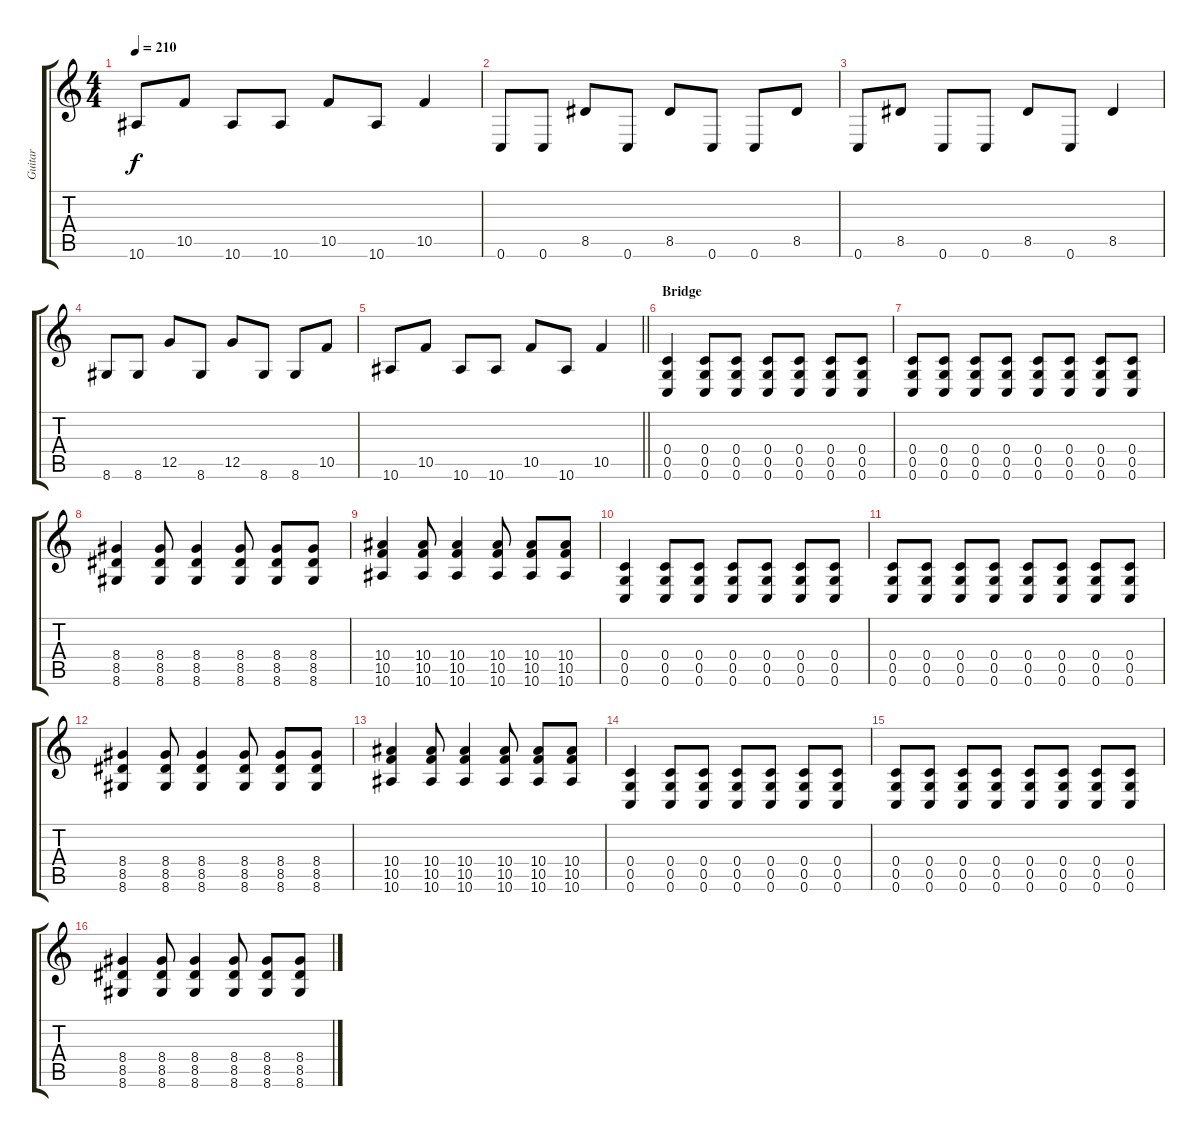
\track ("Guitar" "Guitar") {instrument distortionguitar}
\staff {score tabs}
\tuning (D4 A3 F3 C3 G2 C2) {hide}
\ts (4 4)
\tempo 210
\clef g2
\ks c
10.6.8{dy f} 10.5.8 10.6.8 10.6.8 10.5.8 10.6.8 10.5.4 |
0.6.8 0.6.8 8.5.8 0.6.8 8.5.8 0.6.8 0.6.8 8.5.8 |
0.6.8 8.5.8 0.6.8 0.6.8 8.5.8 0.6.8 8.5.4 |
8.6.8 8.6.8 12.5.8 8.6.8 12.5.8 8.6.8 8.6.8 10.5.8 |
\barLineRight lightlight
10.6.8 10.5.8 10.6.8 10.6.8 10.5.8 10.6.8 10.5.4 |
\section ("" "Bridge")
(0.4 0.5 0.6).4{balance 11} (0.4 0.5 0.6).8 (0.4 0.5 0.6).8 (0.4 0.5 0.6).8 (0.4 0.5 0.6).8 (0.4 0.5 0.6).8 (0.4 0.5 0.6).8 |
(0.4 0.5 0.6).8 (0.4 0.5 0.6).8 (0.4 0.5 0.6).8 (0.4 0.5 0.6).8 (0.4 0.5 0.6).8 (0.4 0.5 0.6).8 (0.4 0.5 0.6).8 (0.4 0.5 0.6).8 |
(8.4 8.5 8.6).4 (8.4 8.5 8.6).8 (8.4 8.5 8.6).4 (8.4 8.5 8.6).8 (8.4 8.5 8.6).8 (8.4 8.5 8.6).8 |
(10.4 10.5 10.6).4 (10.4 10.5 10.6).8 (10.4 10.5 10.6).4 (10.4 10.5 10.6).8 (10.4 10.5 10.6).8 (10.4 10.5 10.6).8 |
(0.4 0.5 0.6).4 (0.4 0.5 0.6).8 (0.4 0.5 0.6).8 (0.4 0.5 0.6).8 (0.4 0.5 0.6).8 (0.4 0.5 0.6).8 (0.4 0.5 0.6).8 |
(0.4 0.5 0.6).8 (0.4 0.5 0.6).8 (0.4 0.5 0.6).8 (0.4 0.5 0.6).8 (0.4 0.5 0.6).8 (0.4 0.5 0.6).8 (0.4 0.5 0.6).8 (0.4 0.5 0.6).8 |
(8.4 8.5 8.6).4 (8.4 8.5 8.6).8 (8.4 8.5 8.6).4 (8.4 8.5 8.6).8 (8.4 8.5 8.6).8 (8.4 8.5 8.6).8 |
(10.4 10.5 10.6).4 (10.4 10.5 10.6).8 (10.4 10.5 10.6).4 (10.4 10.5 10.6).8 (10.4 10.5 10.6).8 (10.4 10.5 10.6).8 |
(0.4 0.5 0.6).4 (0.4 0.5 0.6).8 (0.4 0.5 0.6).8 (0.4 0.5 0.6).8 (0.4 0.5 0.6).8 (0.4 0.5 0.6).8 (0.4 0.5 0.6).8 |
(0.4 0.5 0.6).8 (0.4 0.5 0.6).8 (0.4 0.5 0.6).8 (0.4 0.5 0.6).8 (0.4 0.5 0.6).8 (0.4 0.5 0.6).8 (0.4 0.5 0.6).8 (0.4 0.5 0.6).8 |
(8.4 8.5 8.6).4 (8.4 8.5 8.6).8 (8.4 8.5 8.6).4 (8.4 8.5 8.6).8 (8.4 8.5 8.6).8 (8.4 8.5 8.6).8
